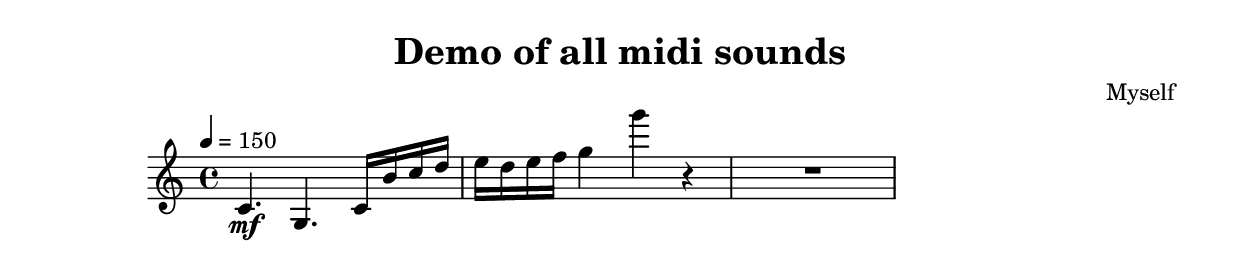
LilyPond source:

%% DO NOT EDIT this file manually; it is automatically
%% generated from LSR http://lsr.dsi.unimi.it
%% Make any changes in LSR itself, or in Documentation/snippets/new/ ,
%% and then run scripts/auxiliar/makelsr.py
%%
%% This file is in the public domain.
\version "2.14.2"

\header {
  lsrtags = "real-music, specific-notation, midi"

  texidoc = "
Problem: How to know which @code{midiInstrument} would be best for your
composition? Solution: A LilyPond demo file.



"
  doctitle = "Demo MidiInstruments"
} % begin verbatim


\header {
  title = "Demo of all midi sounds"
  arranger = "Myself "
}

baseMelody = \relative c' {
  c4.\mf g c16 b' c d
  e16 d e f g4 g'4 r
  R1
}
melody = {
  \tempo 4 = 150
  \baseMelody
}

\score {
  \new Staff <<
    \new Voice \melody
  >>
  \layout { }
}

\score {
  \new Staff <<
    \new Voice {
      r\mf
      \set Staff.midiInstrument = #"acoustic grand" \melody
      \set Staff.midiInstrument = #"bright acoustic" \melody
      \set Staff.midiInstrument = #"electric grand" \melody
      \set Staff.midiInstrument = #"honky-tonk" \melody
      \set Staff.midiInstrument = #"electric piano 1" \melody
      \set Staff.midiInstrument = #"electric piano 2" \melody
      \set Staff.midiInstrument = #"harpsichord" \melody
      \set Staff.midiInstrument = #"clav" \melody
      \set Staff.midiInstrument = #"celesta" \melody
      \set Staff.midiInstrument = #"glockenspiel" \melody
      \set Staff.midiInstrument = #"music box" \melody
      \set Staff.midiInstrument = #"vibraphone" \melody
      \set Staff.midiInstrument = #"marimba" \melody
      \set Staff.midiInstrument = #"xylophone" \melody
      \set Staff.midiInstrument = #"tubular bells" \melody
      \set Staff.midiInstrument = #"dulcimer" \melody
      \set Staff.midiInstrument = #"drawbar organ" \melody
      \set Staff.midiInstrument = #"percussive organ" \melody
      \set Staff.midiInstrument = #"rock organ" \melody
      \set Staff.midiInstrument = #"church organ" \melody
      \set Staff.midiInstrument = #"reed organ" \melody
      \set Staff.midiInstrument = #"accordion" \melody
      \set Staff.midiInstrument = #"harmonica" \melody
      \set Staff.midiInstrument = #"concertina" \melody
      \set Staff.midiInstrument = #"acoustic guitar (nylon)" \melody
      \set Staff.midiInstrument = #"acoustic guitar (steel)" \melody
      \set Staff.midiInstrument = #"electric guitar (jazz)" \melody
      \set Staff.midiInstrument = #"electric guitar (clean)" \melody
      \set Staff.midiInstrument = #"electric guitar (muted)" \melody
      \set Staff.midiInstrument = #"overdriven guitar" \melody
      \set Staff.midiInstrument = #"distorted guitar" \melody
      \set Staff.midiInstrument = #"acoustic bass" \melody
      \set Staff.midiInstrument = #"electric bass (finger)" \melody
      \set Staff.midiInstrument = #"electric bass (pick)" \melody
      \set Staff.midiInstrument = #"fretless bass" \melody
      \set Staff.midiInstrument = #"slap bass 1" \melody
      \set Staff.midiInstrument = #"slap bass 2" \melody
      \set Staff.midiInstrument = #"synth bass 1" \melody
      \set Staff.midiInstrument = #"synth bass 2" \melody
      \set Staff.midiInstrument = #"violin" \melody
      \set Staff.midiInstrument = #"viola" \melody
      \set Staff.midiInstrument = #"cello" \melody
      \set Staff.midiInstrument = #"contrabass" \melody
      \set Staff.midiInstrument = #"tremolo strings" \melody
      \set Staff.midiInstrument = #"pizzicato strings" \melody
      \set Staff.midiInstrument = #"orchestral harp" \melody
      \set Staff.midiInstrument = #"timpani" \melody
      \set Staff.midiInstrument = #"string ensemble 1" \melody
      \set Staff.midiInstrument = #"string ensemble 2" \melody
      \set Staff.midiInstrument = #"synthstrings 1" \melody
      \set Staff.midiInstrument = #"synthstrings 2" \melody
      \set Staff.midiInstrument = #"choir aahs" \melody
      \set Staff.midiInstrument = #"voice oohs" \melody
      \set Staff.midiInstrument = #"synth voice" \melody
      \set Staff.midiInstrument = #"orchestra hit" \melody
      \set Staff.midiInstrument = #"trumpet" \melody
      \set Staff.midiInstrument = #"trombone" \melody
      \set Staff.midiInstrument = #"tuba" \melody
      \set Staff.midiInstrument = #"muted trumpet" \melody
      \set Staff.midiInstrument = #"french horn" \melody
      \set Staff.midiInstrument = #"brass section" \melody
      \set Staff.midiInstrument = #"synthbrass 1" \melody
      \set Staff.midiInstrument = #"synthbrass 2" \melody
      \set Staff.midiInstrument = #"soprano sax" \melody
      \set Staff.midiInstrument = #"alto sax" \melody
      \set Staff.midiInstrument = #"tenor sax" \melody
      \set Staff.midiInstrument = #"baritone sax" \melody
      \set Staff.midiInstrument = #"oboe" \melody
      \set Staff.midiInstrument = #"english horn" \melody
      \set Staff.midiInstrument = #"bassoon" \melody
      \set Staff.midiInstrument = #"clarinet" \melody
      \set Staff.midiInstrument = #"piccolo" \melody
      \set Staff.midiInstrument = #"flute" \melody
      \set Staff.midiInstrument = #"recorder" \melody
      \set Staff.midiInstrument = #"pan flute" \melody
      \set Staff.midiInstrument = #"blown bottle" \melody
      \set Staff.midiInstrument = #"shakuhachi" \melody
      \set Staff.midiInstrument = #"whistle" \melody
      \set Staff.midiInstrument = #"ocarina" \melody
      \set Staff.midiInstrument = #"lead 1 (square)" \melody
      \set Staff.midiInstrument = #"lead 2 (sawtooth)" \melody
      \set Staff.midiInstrument = #"lead 3 (calliope)" \melody
      \set Staff.midiInstrument = #"lead 4 (chiff)" \melody
      \set Staff.midiInstrument = #"lead 5 (charang)" \melody
      \set Staff.midiInstrument = #"lead 6 (voice)" \melody
      \set Staff.midiInstrument = #"lead 7 (fifths)" \melody
      \set Staff.midiInstrument = #"lead 8 (bass+lead)" \melody
      \set Staff.midiInstrument = #"pad 1 (new age)" \melody
      \set Staff.midiInstrument = #"pad 2 (warm)" \melody
      \set Staff.midiInstrument = #"pad 3 (polysynth)" \melody
      \set Staff.midiInstrument = #"pad 4 (choir)" \melody
      \set Staff.midiInstrument = #"pad 5 (bowed)" \melody
      \set Staff.midiInstrument = #"pad 6 (metallic)" \melody
      \set Staff.midiInstrument = #"pad 7 (halo)" \melody
      \set Staff.midiInstrument = #"pad 8 (sweep)" \melody
      \set Staff.midiInstrument = #"fx 1 (rain)" \melody
      \set Staff.midiInstrument = #"fx 2 (soundtrack)" \melody
      \set Staff.midiInstrument = #"fx 3 (crystal)" \melody
      \set Staff.midiInstrument = #"fx 4 (atmosphere)" \melody
      \set Staff.midiInstrument = #"fx 5 (brightness)" \melody
      \set Staff.midiInstrument = #"fx 6 (goblins)" \melody
      \set Staff.midiInstrument = #"fx 7 (echoes)" \melody
      \set Staff.midiInstrument = #"fx 8 (sci-fi)" \melody
      \set Staff.midiInstrument = #"sitar" \melody
      \set Staff.midiInstrument = #"banjo" \melody
      \set Staff.midiInstrument = #"shamisen" \melody
      \set Staff.midiInstrument = #"koto" \melody
      \set Staff.midiInstrument = #"kalimba" \melody
      \set Staff.midiInstrument = #"bagpipe" \melody
      \set Staff.midiInstrument = #"fiddle" \melody
      \set Staff.midiInstrument = #"shanai" \melody
      \set Staff.midiInstrument = #"tinkle bell" \melody
      \set Staff.midiInstrument = #"agogo" \melody
      \set Staff.midiInstrument = #"steel drums" \melody
      \set Staff.midiInstrument = #"woodblock" \melody
      \set Staff.midiInstrument = #"taiko drum" \melody
      \set Staff.midiInstrument = #"melodic tom" \melody
      \set Staff.midiInstrument = #"synth drum" \melody
      \set Staff.midiInstrument = #"reverse cymbal" \melody
      \set Staff.midiInstrument = #"guitar fret noise" \melody
      \set Staff.midiInstrument = #"breath noise" \melody
      \set Staff.midiInstrument = #"seashore" \melody
      \set Staff.midiInstrument = #"bird tweet" \melody
      \set Staff.midiInstrument = #"telephone ring" \melody
      \set Staff.midiInstrument = #"helicopter" \melody
      \set Staff.midiInstrument = #"applause" \melody
      \set Staff.midiInstrument = #"gunshot" \melody
    }
  >>
  \midi { }
}
